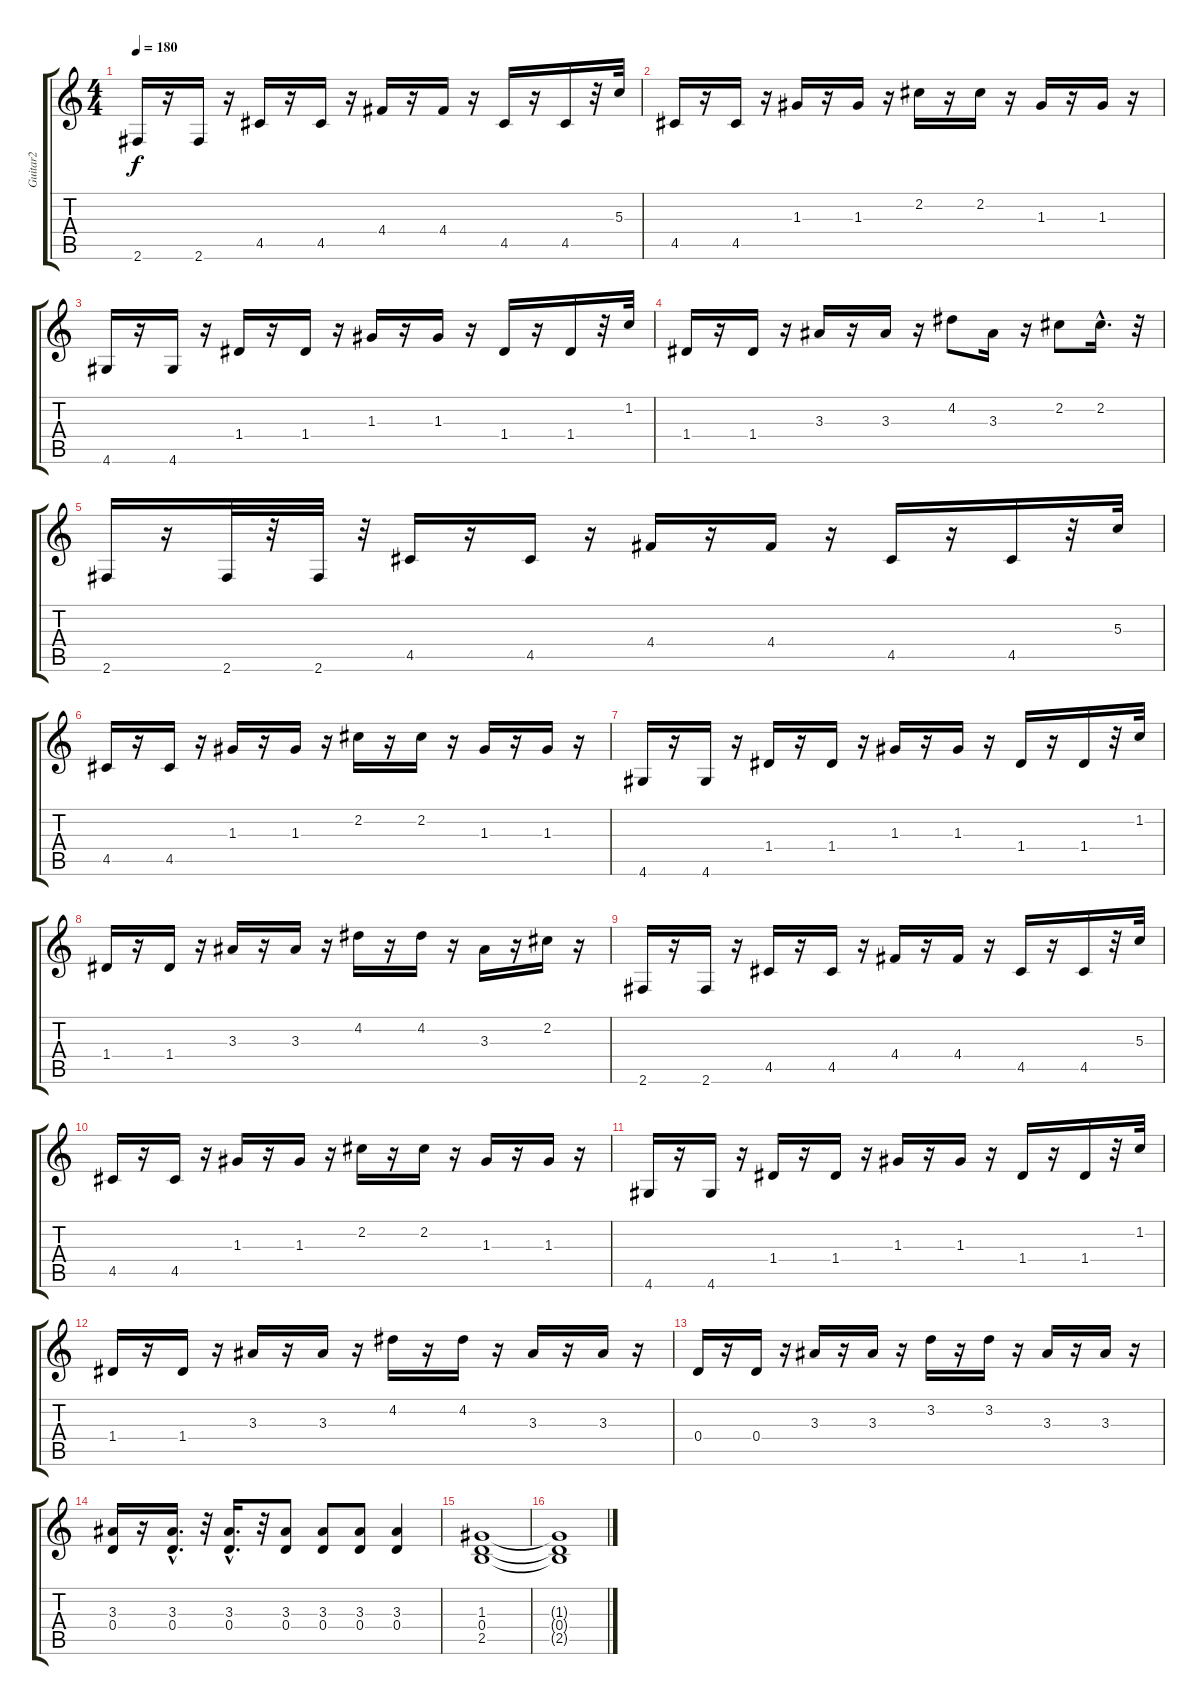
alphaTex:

\track ("Guitar2" "Guitar2") {instrument electricguitarmuted}
\staff {score tabs}
\tuning (E4 B3 G3 D3 A2 E2) {hide}
\ts (4 4)
\tempo 180
\clef g2
\ks c
2.6.16{dy f} r.16 2.6.16 r.16 4.5.16 r.16 4.5.16 r.16 4.4.16 r.16 4.4.16 r.16 4.5.16 r.16 4.5.16 r.32 5.3.32{instrument guitarfretnoise} |
4.5.16{instrument distortionguitar} r.16 4.5.16 r.16 1.3.16 r.16 1.3.16 r.16 2.2.16 r.16 2.2.16 r.16 1.3.16 r.16 1.3.16 r.16 |
4.6.16 r.16 4.6.16 r.16 1.4.16 r.16 1.4.16 r.16 1.3.16 r.16 1.3.16 r.16 1.4.16 r.16 1.4.16 r.32 1.2.32{instrument guitarfretnoise} |
1.4.16{instrument distortionguitar} r.16 1.4.16 r.16 3.3.16 r.16 3.3.16 r.16 4.2.8{instrument distortionguitar} 3.3.16{instrument distortionguitar} r.16 2.2.8{instrument distortionguitar} 2.2{hac}.16{d} r.32 |
2.6.16{instrument distortionguitar} r.16 2.6.32 r.32 2.6.32 r.32 4.5.16 r.16 4.5.16 r.16 4.4.16 r.16 4.4.16 r.16 4.5.16 r.16 4.5.16 r.32 5.3.32{instrument guitarfretnoise} |
4.5.16{instrument distortionguitar} r.16 4.5.16 r.16 1.3.16 r.16 1.3.16 r.16 2.2.16 r.16 2.2.16 r.16 1.3.16 r.16 1.3.16 r.16 |
4.6.16 r.16 4.6.16 r.16 1.4.16 r.16 1.4.16 r.16 1.3.16 r.16 1.3.16 r.16 1.4.16 r.16 1.4.16 r.32 1.2.32{instrument guitarfretnoise} |
1.4.16{instrument distortionguitar} r.16 1.4.16 r.16 3.3.16 r.16 3.3.16 r.16 4.2.16 r.16 4.2.16 r.16 3.3.16 r.16 2.2.16 r.16 |
2.6.16 r.16 2.6.16 r.16 4.5.16 r.16 4.5.16 r.16 4.4.16 r.16 4.4.16 r.16 4.5.16 r.16 4.5.16 r.32 5.3.32{instrument guitarfretnoise} |
4.5.16{instrument distortionguitar} r.16 4.5.16 r.16 1.3.16 r.16 1.3.16 r.16 2.2.16 r.16 2.2.16 r.16 1.3.16 r.16 1.3.16 r.16 |
4.6.16 r.16 4.6.16 r.16 1.4.16 r.16 1.4.16 r.16 1.3.16 r.16 1.3.16 r.16 1.4.16 r.16 1.4.16 r.32 1.2.32{instrument guitarfretnoise} |
1.4.16{instrument distortionguitar} r.16 1.4.16 r.16 3.3.16 r.16 3.3.16 r.16 4.2.16 r.16 4.2.16 r.16 3.3.16 r.16 3.3.16 r.16 |
0.4.16 r.16 0.4.16 r.16 3.3.16 r.16 3.3.16 r.16 3.2.16 r.16 3.2.16 r.16 3.3.16 r.16 3.3.16 r.16 |
(3.3 0.4).16 r.16 (3.3{hac} 0.4{hac}).16{d} r.32 (3.3{hac} 0.4{hac}).16{d} r.32 (3.3 0.4).8 (3.3 0.4).8 (3.3 0.4).8 (3.3 0.4).4{instrument distortionguitar} |
(1.3 0.4 2.5).1 |
(1.3{t} 0.4{t} 2.5{t}).1
